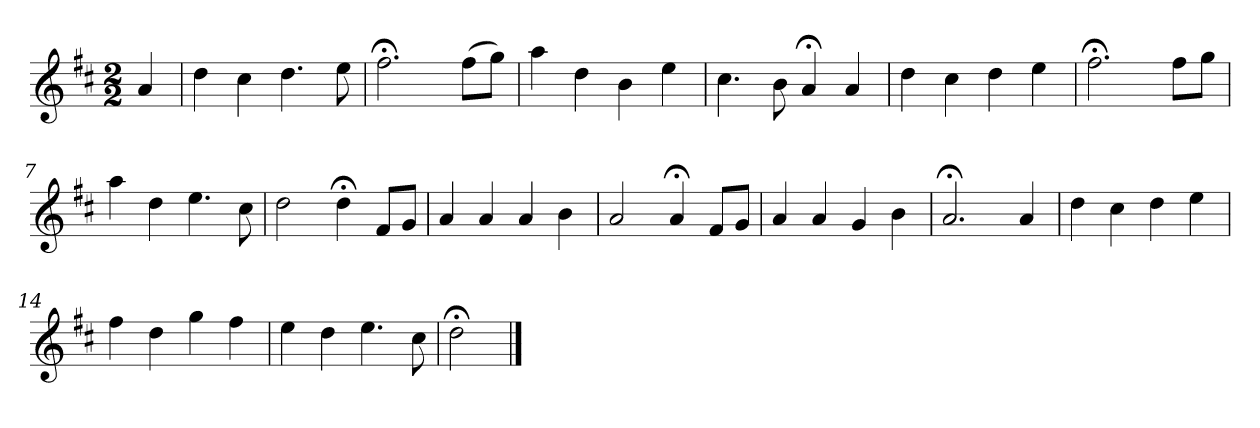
**kern
*part1
*staff1
*k[f#c#]
*D:
*M2/2
*MM120
=
4a
=1
4dd
4cc#
4.dd
8ee
=2
2.ff#;<
(8ff#L
8ggJ)
=3
4aa
4dd
4b
4ee
=4
4.cc#
8b
4a;<
4a
=5
4dd
4cc#
4dd
4ee
=6
2.ff#;<
8ff#L
8ggJ
=7
4aa
4dd
4.ee
8cc#
=8
2dd
4dd;<
8f#L
8gJ
=9
4a
4a
4a
4b
=10
2a
4a;<
8f#L
8gJ
=11
4a
4a
4g
4b
=12
2.a;<
4a
=13
4dd
4cc#
4dd
4ee
=14
4ff#
4dd
4gg
4ff#
=15
4ee
4dd
4.ee
8cc#
=16
2dd;<
==
*-
